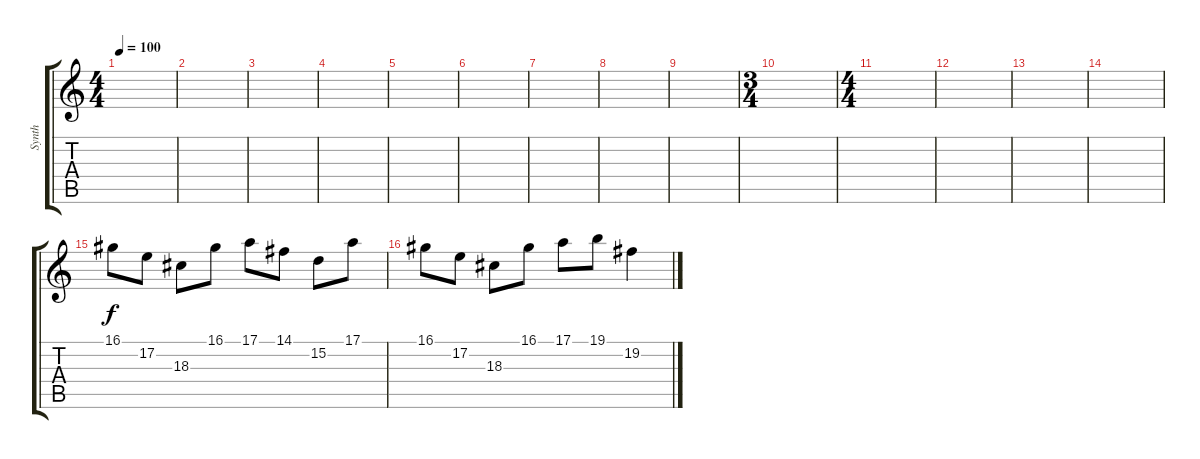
\track ("Synth" "Synth") {instrument lead5charang}
\staff {score tabs}
\tuning (E4 B3 G3 D3 A2 E2) {hide}
\ts (4 4)
\tempo 100
\clef g2
\ks c
|
|
|
|
|
|
|
|
|
\ts (3 4)
|
\ts (4 4)
|
|
|
|
16.1.8{volume 7 instrument musicbox} 17.2.8 18.3.8 16.1.8 17.1.8 14.1.8 15.2.8 17.1.8 |
16.1.8 17.2.8 18.3.8 16.1.8 17.1.8 19.1.8 19.2.4
